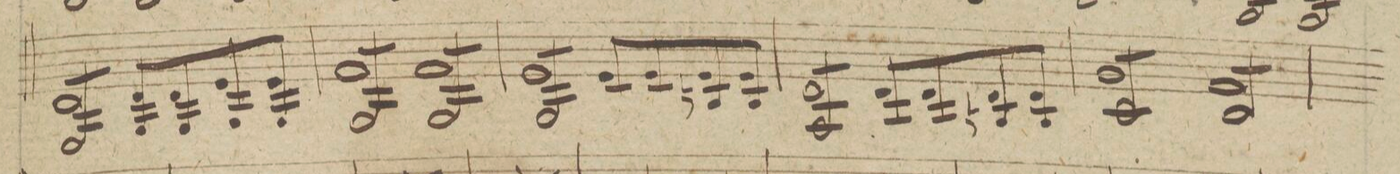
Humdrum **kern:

**kern	**dynam
*I"Violino 2do	*
*clefG2	*
*k[b-]	*
*met(c|)	*
*M2/2	*
8dL 8G/	.
8d 8G/	.
8d 8G/	.
8dJ 8G/	.
*Xtremolo	*
8dL 8G/	.
8d 8G/	.
8e 8G/	.
8eJ 8G/	.
=42	=42
*tremolo	*
8fL 8G/	.
8f 8G/	.
8f 8G/	.
8fJ 8G/	.
8fL 8G/	.
8f 8G/	.
8f 8G/	.
8fJ 8G/	.
=43	=43
8eL 8G/	.
8e 8G/	.
8e 8G/	.
8eJ 8G/	.
*Xtremolo	*
8eL 8c/	.
8e 8c/	.
8e 8Bn/	.
8eJ 8B/	.
=44	=44
*tremolo	*
8dL 8A/	.
8d 8A/	.
8d 8A/	.
8dJ 8A/	.
*Xtremolo	*
8dL 8A/	.
8d 8A/	.
8d 8Bn/	.
8dJ 8B/	.
=45	=45
*tremolo	*
8gL 8c/	.
8g 8c/	.
8g 8c/	.
8gJ 8c/	.
8fL 8d/	.
8f 8d/	.
8f 8d/	.
8fJ 8d/	.
=46	=46
*-	*-
